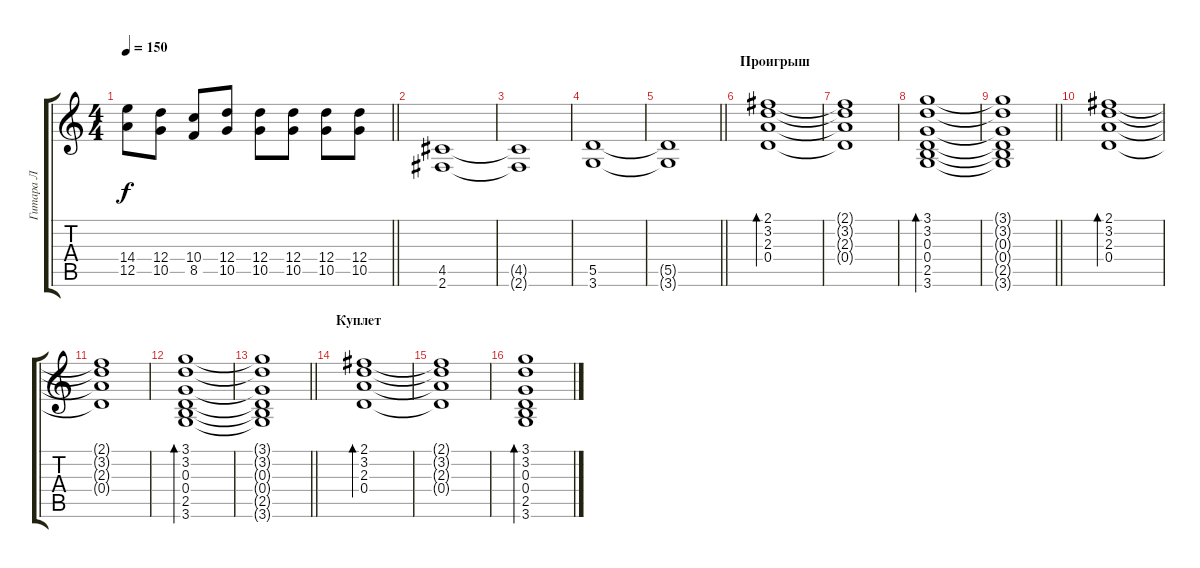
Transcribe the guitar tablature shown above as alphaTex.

\track ("Гитара Л" "Гитара Л") {instrument overdrivenguitar}
\staff {score tabs}
\tuning (E4 B3 G3 D3 A2 E2) {hide}
\ts (4 4)
\tempo 150
\clef g2
\barLineRight lightlight
\ks c
(14.4 12.5).8{dy f} (12.4 10.5).8 (10.4 8.5).8 (12.4 10.5).8 (12.4 10.5).8 (12.4 10.5).8 (12.4 10.5).8 (12.4 10.5).8 |
\section ("" " ")
(4.5 2.6).1 |
(4.5{t} 2.6{t}).1 |
(5.5 3.6).1 |
\barLineRight lightlight
(5.5{t} 3.6{t}).1 |
\section ("" "Проигрыш")
(2.1 3.2 2.3 0.4).1{bd 240 instrument electricguitarjazz} |
(2.1{t} 3.2{t} 2.3{t} 0.4{t}).1 |
(3.1 3.2 0.3 0.4 2.5 3.6).1{bd 240} |
\barLineRight lightlight
(3.1{t} 3.2{t} 0.3{t} 0.4{t} 2.5{t} 3.6{t}).1 |
(2.1 3.2 2.3 0.4).1{bd 240} |
(2.1{t} 3.2{t} 2.3{t} 0.4{t}).1 |
(3.1 3.2 0.3 0.4 2.5 3.6).1{bd 240} |
\barLineRight lightlight
(3.1{t} 3.2{t} 0.3{t} 0.4{t} 2.5{t} 3.6{t}).1 |
\section ("" "Куплет")
(2.1 3.2 2.3 0.4).1{bd 240} |
(2.1{t} 3.2{t} 2.3{t} 0.4{t}).1 |
(3.1 3.2 0.3 0.4 2.5 3.6).1{bd 240}
